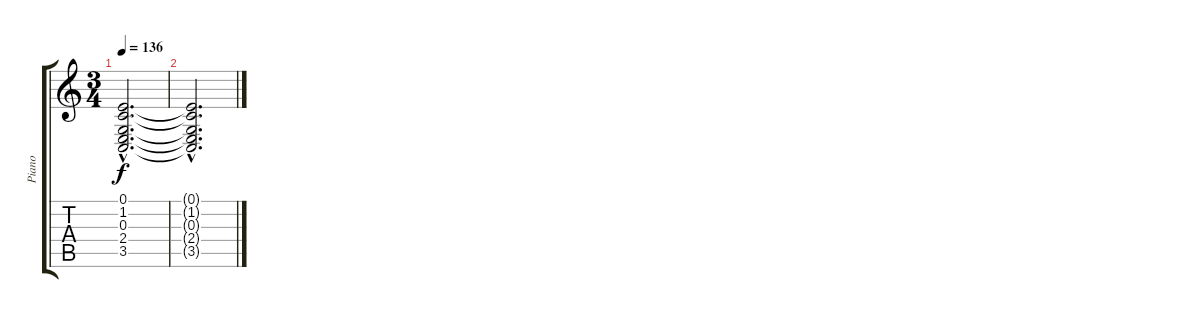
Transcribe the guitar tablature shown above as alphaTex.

\track ("Piano" "Piano") {instrument acousticgrandpiano}
\staff {score tabs}
\tuning (E4 B3 G3 D3 A2 E2) {hide}
\ts (3 4)
\tempo 136
\clef g2
\ks aminor
(0.1{hac t} 1.2{hac t} 0.3{hac t} 2.4{hac t} 3.5{hac t}).2{d dy f} |
(0.1{hac t} 1.2{hac t} 0.3{hac t} 2.4{hac t} 3.5{hac t}).2{d}
